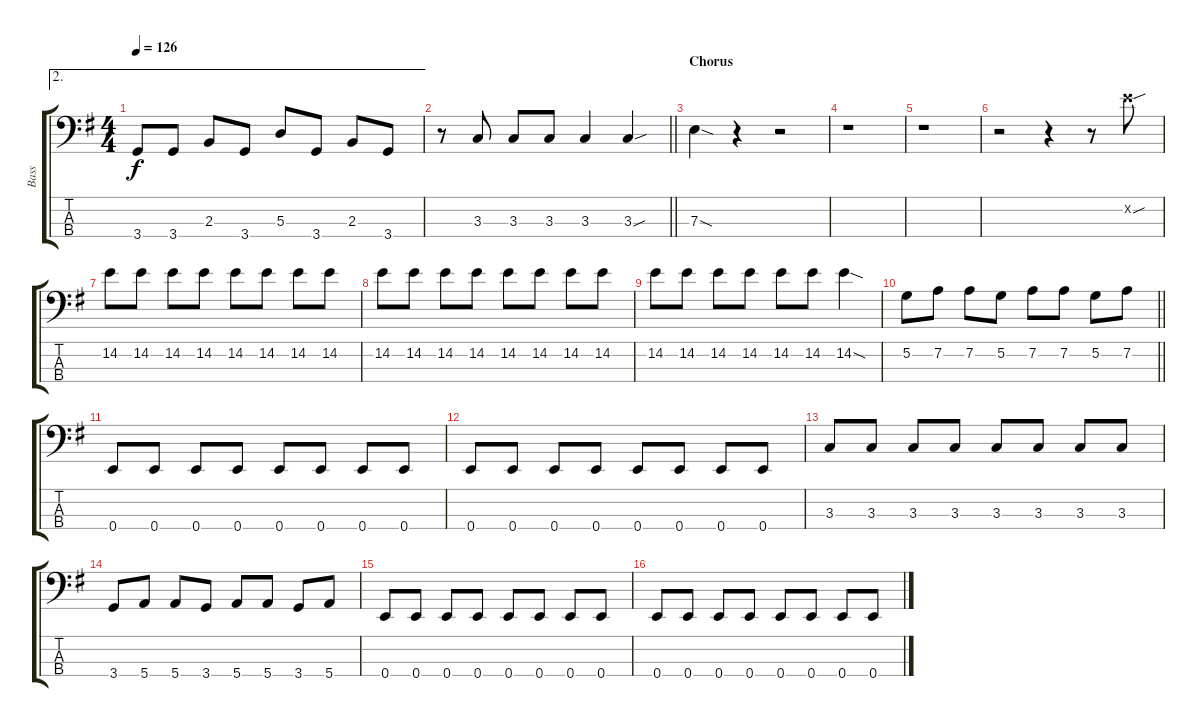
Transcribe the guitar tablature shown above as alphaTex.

\track ("Bass" "Bass") {instrument electricbassfinger}
\staff {score tabs}
\tuning (G2 D2 A1 E1) {hide}
\ae 2
\ts (4 4)
\tempo 126
\clef f4
\ks g
3.4.8{dy f} 3.4.8 2.3.8 3.4.8 5.3.8 3.4.8 2.3.8 3.4.8 |
\barLineRight lightlight
r.8 3.3.8 3.3.8 3.3.8 3.3.4 3.3{sou}.4 |
\section ("" "Chorus")
7.3{sod}.4 r.4 r.2 |
r.1 |
r.1 |
r.2 r.4 r.8 14.2{sou x}.8 |
14.2.8 14.2.8 14.2.8 14.2.8 14.2.8 14.2.8 14.2.8 14.2.8 |
14.2.8 14.2.8 14.2.8 14.2.8 14.2.8 14.2.8 14.2.8 14.2.8 |
14.2.8 14.2.8 14.2.8 14.2.8 14.2.8 14.2.8 14.2{sod}.4 |
\barLineRight lightlight
5.2.8 7.2.8 7.2.8 5.2.8 7.2.8 7.2.8 5.2.8 7.2.8 |
0.4.8 0.4.8 0.4.8 0.4.8 0.4.8 0.4.8 0.4.8 0.4.8 |
0.4.8 0.4.8 0.4.8 0.4.8 0.4.8 0.4.8 0.4.8 0.4.8 |
3.3.8 3.3.8 3.3.8 3.3.8 3.3.8 3.3.8 3.3.8 3.3.8 |
3.4.8 5.4.8 5.4.8 3.4.8 5.4.8 5.4.8 3.4.8 5.4.8 |
0.4.8 0.4.8 0.4.8 0.4.8 0.4.8 0.4.8 0.4.8 0.4.8 |
0.4.8 0.4.8 0.4.8 0.4.8 0.4.8 0.4.8 0.4.8 0.4.8
